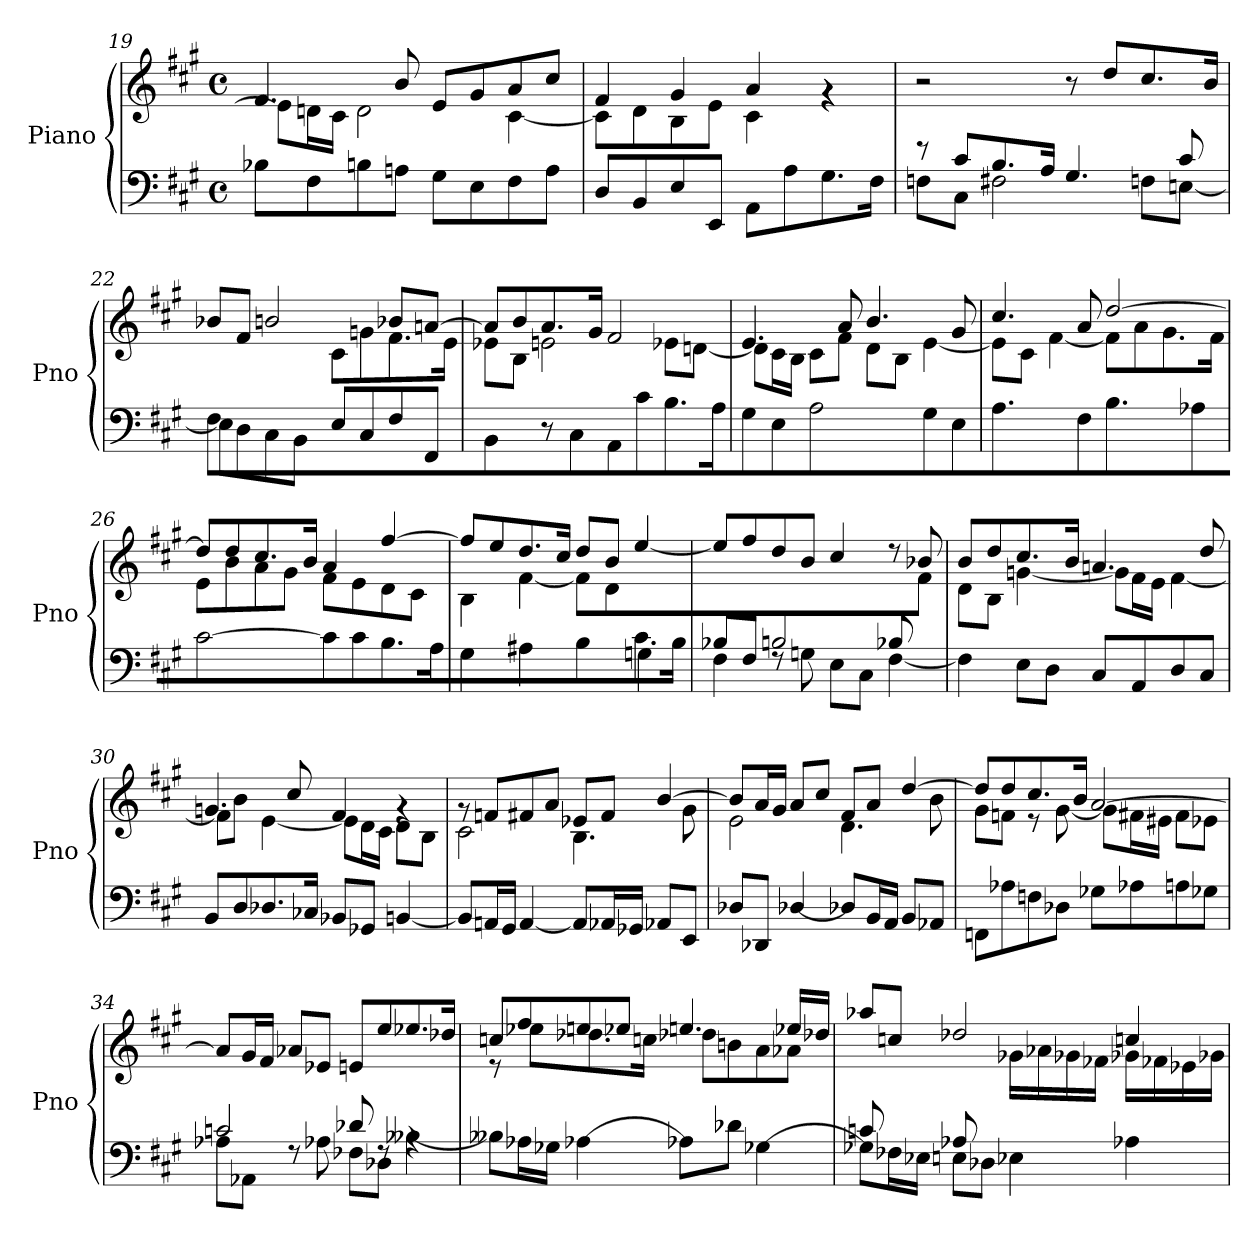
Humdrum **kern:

**kern	**kern
*part1	*part1
*staff2	*staff1
*I"Piano	*
*I'Pno	*
*clefF4	*clefG2
*k[f#c#g#]	*k[f#c#g#]
*M4/4	*M4/4
*met(c)	*met(c)
=19	=19
*	*^
8B-Xi\L	4.f#/	8e\L]
8F#\	.	16dn\L
.	.	16c#\JJ
8B\	.	2d\
8An\J	8b/	.
8G#\L	8e/L	.
8E\	8g#/	.
8F#\	8a/	[4c#\
8A\J	8cc#/J	.
=20	=20	=20
8D/L	4f#/	8c#\L]
8BB/	.	8d\
8E/	4g#/	8B\
8EE/J	.	8e\J
8AA\L	4a/	4c#\
8A\	.	.
8.G#\	4rg	4rg
16F#\Jk	.	.
*	*v	*v
=21	=21
*^	*
8r	8Fni\L	2r
8c#/L	8C#\J	.
8.B/	2F#\	.
16A/Jk	.	.
4.G#/	.	8r
.	.	8dd/L
.	8Fni\L	8.cc#/
8c#/	[8En\J	.
.	.	16b/Jk
!!LO:PB:g=z
=22	=22	=22
*	*	*^
8F#/L	8E\L]	8b-Xi/L	8ryy
2..ryy	8D\	8f#/J	8f#\
.	8C#\	2b/	8.e\
.	8BB\J	.	.
.	.	.	16d\Jk
.	8E/L	.	8c#\L
.	8C#/	.	8gn\
.	8F#/	8b-Xi/L	8.f#\
.	8FF#/J	[8an/J	.
.	.	.	16e\Jk
*v	*v	*	*
=23	=23	=23
4BB/	8a/L]	8e-Xi\L
.	8b/	8B\J
8r	8.a/	2e\
8C#/	.	.
.	16g#/Jk	.
8AA\L	2f#/	.
8c#\	.	.
8.B\	.	8e-Xi\L
.	.	[8dn\J
16A\Jk	.	.
=24	=24	=24
8G#\L	4.e/	8d\L]
8E\J	.	16c#\L
.	.	16B\JJ
2A\	.	8c#\L
.	8a/	8f#\J
.	4.b/	8d\L
.	.	8B\J
8G#\L	.	[4e\
8E\J	8g#/	.
=25	=25	=25
4.A\	4.cc#/	8e\L]
.	.	8c#\J
.	.	[4f#\
8F#\	8a/	.
4.B\	[2dd/	8f#\L]
.	.	8a\
.	.	8.g#\
8A-Xi\	.	.
.	.	16f#\Jk
!!LO:LB:g=z	!!
=26	=26	=26
[2c#\	8dd/L]	8e\L
.	8dd/	8b\
.	8.cc#/	8a\
.	.	8g#\J
.	16b/Jk	.
8c#\L]	4a/	8f#\L
8c#\	.	8e\
8.B\	[4ff#/	8d\
.	.	8c#\J
16A\Jk	.	.
=27	=27	=27
*^	*	*
2.ryy	4G#\	8ff#/L]	4B\
.	.	8ee/	.
.	4A#Xj\	8.dd/	[4f#\
.	.	16cc#/Jk	.
.	4B\	8dd/L	8f#\L]
.	.	8b/J	8d\
8.c#/	4Gn\	[4ee/	4ryy
16B/Jk	.	.	.
=28	=28	=28	=28
8B-Xi/L	4F#\	8ee/L]	2..ryy
8F#/J	.	8ff#/	.
2B/	8rF	8dd/	.
.	8Gn\	8b/J	.
.	8E\L	4cc#/	.
.	8C#\J	.	.
8B-Xi/L	[4F#\	8rdd	.
8ryy	.	8b-Xi/	8f#\J
*v	*v	*	*
=29	=29	=29
4F#\]	8b/L	8d\L
.	8dd/	8B\J
8E\L	8.cc#/	[4gn\
8D\J	.	.
.	16b/Jk	.
8C#/L	4.an/	8g\L]
8AA/	.	16f#\L
.	.	16e\JJ
8D/	.	[4f#\
8C#/J	8dd/	.
!!LO:LB:g=z	!!
=30	=30	=30
8BB/L	4.gn/	8f#\L]
8D/	.	8b\J
8.D-Xi/	.	[4e\
.	8cc#/	.
16C-Xi/Jk	.	.
8BB-Xi/L	4f#/	8e\L]
8GG-Xi/J	.	16d\L
.	.	16c#\JJ
[4BB/	4rg	8d\L
.	.	8B\J
=31	=31	=31
8BB/L]	8rg	2c#\
16AAn/L	8fni/L	.
16GG#j/JJ	.	.
[4AA/	8f#/	.
.	8a/J	.
8AA/L]	8e-Xi/L	4.B\
16AA-Xi/L	8f#/J	.
16GG-Xi/JJ	.	.
8AA-Xi/L	[4b/	.
8EE/J	.	8g#\
=32	=32	=32
8D-Xi/L	8b/L]	2e\
8DD-Xi/J	16a/L	.
.	16g#/JJ	.
[4D-Xi/	8a/L	.
.	8cc#/J	.
8D-Xi/L]	8f#/L	4.d\
16BB/L	8a/J	.
16AA/JJ	.	.
8BB/L	[4dd/	.
8AA-Xi/J	.	8b\
=33	=33	=33
8FFni/L	8dd/L]	8g#\L
8A-Xi\	8dd/	8fni\J
8Fni\	8.cc#/	8r
8D-Xi\J	.	[8g#\
.	16b/Jk	.
8G-Xi\L	[2a/	8g#j\L]
8A-Xi\	.	16f#\L
.	.	16e#Xj\JJ
8A\	.	8f#\L
8G-Xi\J	.	8e-Xi\J
*	*v	*v
!!LO:LB:g=z
=34	=34
*^	*
2cni/	8A-Xi\L	8a/L]
.	8AA-Xi\J	16g#j/L
.	.	16f#/JJ
.	8rF	8a-Xi/L
.	8A-Xi\	8e-Xi/J
8d-Xi/	8F-Xi\L	8e/L
8rF	8D-Xi\J	8ee/
4rA	[4B--Xi\	8.ee-Xi/
.	.	16dd-Xi/Jk
*v	*v	*
=35	=35
*	*^
8B--Xi\L]	8ccni/L	8r
16A-Xi\L	8ff#/	8ee-Xi\L
16G-Xi\JJ	.	.
[4A-Xi\	8ee/	8.dd-Xi\
.	8ee-Xi/J	.
.	.	16ccni\Jk
8A-Xi\L]	4.ee/	8dd-Xi\L
8d-Xi\J	.	8bn\
[4G-Xi\	.	8a\
.	16ee-Xi/LL	8a-Xi\J
.	16dd-Xi/JJ	.
=36	=36	=36
*^	*	*
8cni/L	8G-Xi\L]	8aa-Xi/L	8ryy
8ryy	16F-XZ\L	8ccni/J	8e-Xi\
.	16E-Xi\JJ	.	.
8A-Xi/	8E\L	2dd-Xi/	8ryy
2ryy	8D-Xi\J	.	8a-Xi\J
.	4E-Xi\	.	16g-Xi\LL
.	.	.	16a-Xi\
.	.	.	16g-Xi\
.	.	.	16f-Xi\JJ
.	4A-Xi\	4ccni/	16g-Xi\LL
.	.	.	16f-Xi\
8ryy	.	.	16e-Xi\
.	.	.	16g-Xi\JJ
*v	*v	*	*
*	*v	*v
=	=
*-	*-
